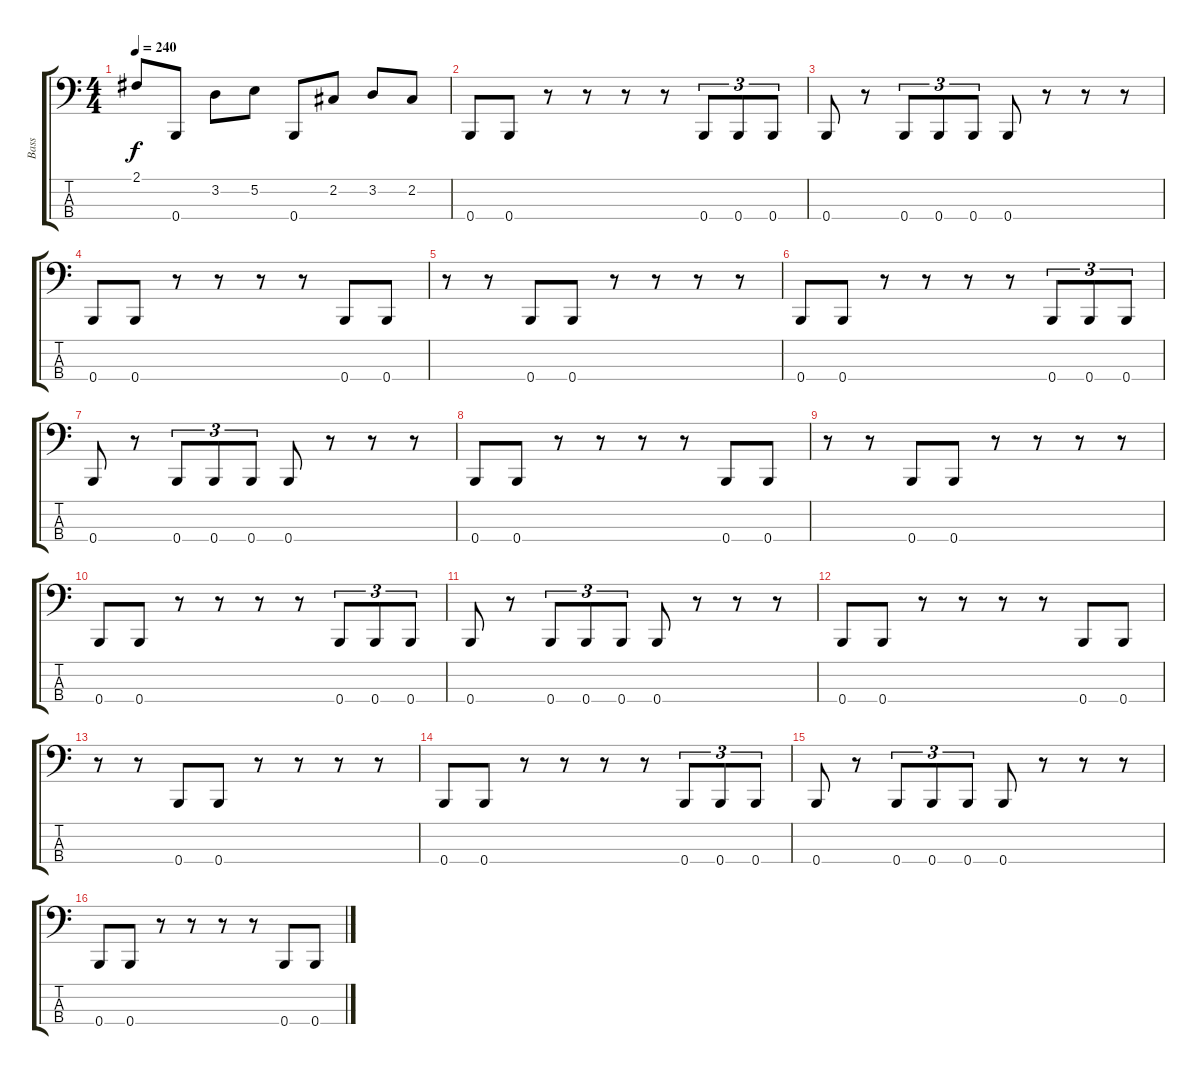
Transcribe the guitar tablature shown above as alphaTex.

\track ("Bass" "Bass") {instrument electricbasspick}
\staff {score tabs}
\tuning (E2 B1 Gb1 B0) {hide}
\ts (4 4)
\tempo 240
\clef f4
\ks c
2.1.8{dy f} 0.4.8 3.2.8 5.2.8 0.4.8 2.2.8 3.2.8 2.2.8 |
0.4.8 0.4.8 r.8 r.8 r.8 r.8 0.4.8{tu (3 2)} 0.4.8{tu (3 2)} 0.4.8{tu (3 2)} |
0.4.8 r.8 0.4.8{tu (3 2)} 0.4.8{tu (3 2)} 0.4.8{tu (3 2)} 0.4.8 r.8 r.8 r.8 |
0.4.8 0.4.8 r.8 r.8 r.8 r.8 0.4.8 0.4.8 |
r.8 r.8 0.4.8 0.4.8 r.8 r.8 r.8 r.8 |
0.4.8 0.4.8 r.8 r.8 r.8 r.8 0.4.8{tu (3 2)} 0.4.8{tu (3 2)} 0.4.8{tu (3 2)} |
0.4.8 r.8 0.4.8{tu (3 2)} 0.4.8{tu (3 2)} 0.4.8{tu (3 2)} 0.4.8 r.8 r.8 r.8 |
0.4.8 0.4.8 r.8 r.8 r.8 r.8 0.4.8 0.4.8 |
r.8 r.8 0.4.8 0.4.8 r.8 r.8 r.8 r.8 |
0.4.8 0.4.8 r.8 r.8 r.8 r.8 0.4.8{tu (3 2)} 0.4.8{tu (3 2)} 0.4.8{tu (3 2)} |
0.4.8 r.8 0.4.8{tu (3 2)} 0.4.8{tu (3 2)} 0.4.8{tu (3 2)} 0.4.8 r.8 r.8 r.8 |
0.4.8 0.4.8 r.8 r.8 r.8 r.8 0.4.8 0.4.8 |
r.8 r.8 0.4.8 0.4.8 r.8 r.8 r.8 r.8 |
0.4.8 0.4.8 r.8 r.8 r.8 r.8 0.4.8{tu (3 2)} 0.4.8{tu (3 2)} 0.4.8{tu (3 2)} |
0.4.8 r.8 0.4.8{tu (3 2)} 0.4.8{tu (3 2)} 0.4.8{tu (3 2)} 0.4.8 r.8 r.8 r.8 |
0.4.8 0.4.8 r.8 r.8 r.8 r.8 0.4.8 0.4.8
